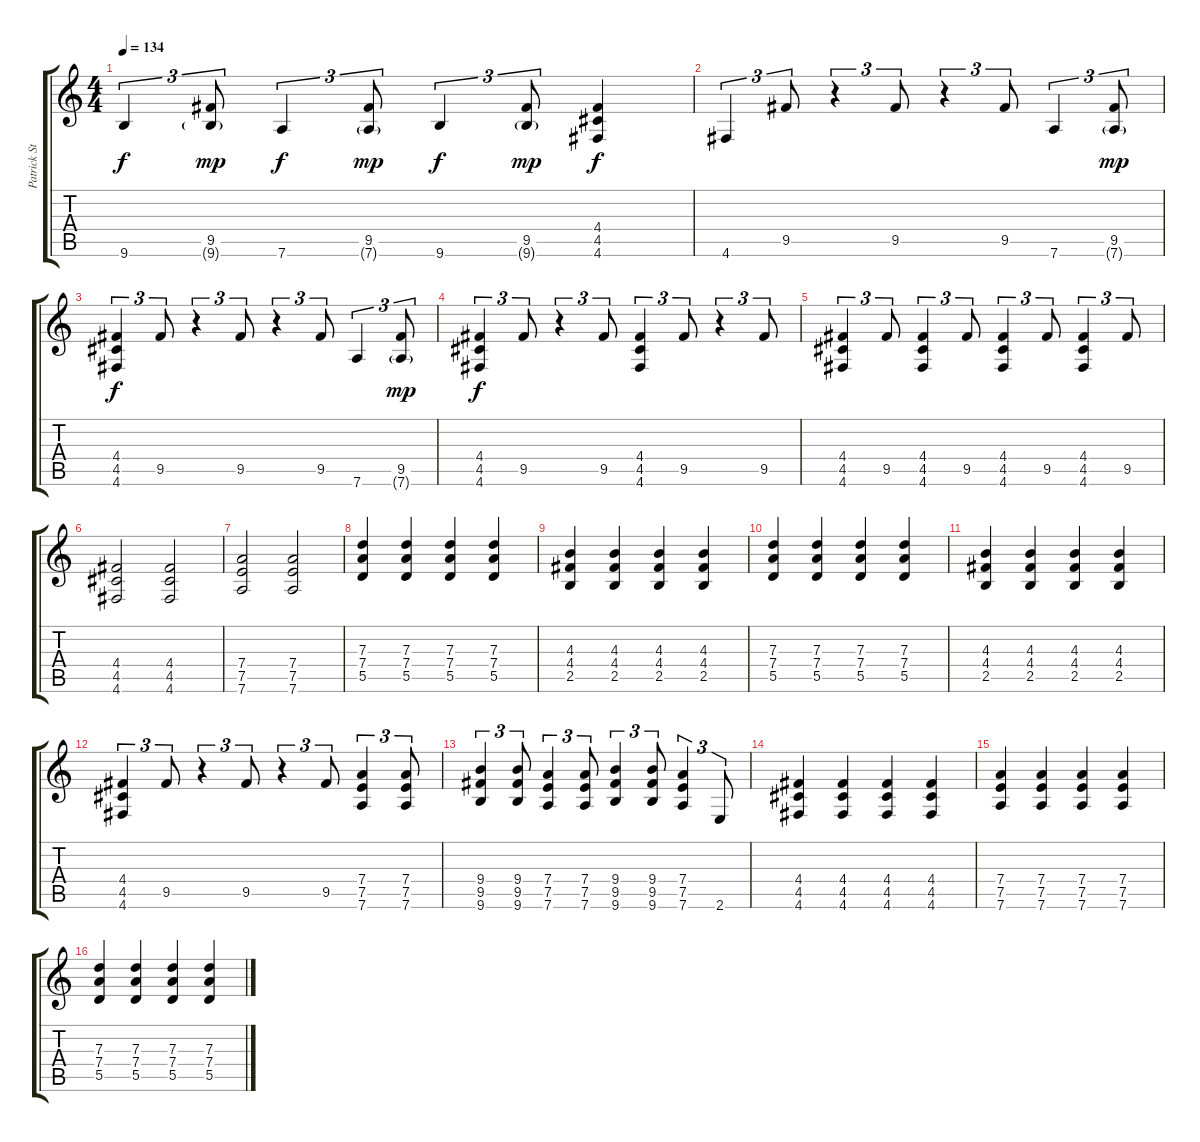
\track ("Patrick Stumph (Rythmn Guitar)" "Patrick St") {instrument overdrivenguitar}
\staff {score tabs}
\tuning (E4 B3 G3 D3 A2 D2) {hide}
\ts (4 4)
\tempo 134
\clef g2
\ks c
9.6.4{tu (3 2) dy f} (9.5 9.6{g}).8{tu (3 2) dy mp} 7.6.4{tu (3 2) dy f} (9.5 7.6{g}).8{tu (3 2) dy mp} 9.6.4{tu (3 2) dy f} (9.5 9.6{g}).8{tu (3 2) dy mp} (4.4 4.5 4.6).4{dy f} |
4.6.4{tu (3 2)} 9.5.8{tu (3 2)} r.4{tu (3 2)} 9.5.8{tu (3 2)} r.4{tu (3 2)} 9.5.8{tu (3 2)} 7.6.4{tu (3 2)} (9.5 7.6{g}).8{tu (3 2) dy mp} |
(4.4 4.5 4.6).4{tu (3 2) dy f} 9.5.8{tu (3 2)} r.4{tu (3 2)} 9.5.8{tu (3 2)} r.4{tu (3 2)} 9.5.8{tu (3 2)} 7.6.4{tu (3 2)} (9.5 7.6{g}).8{tu (3 2) dy mp} |
(4.4 4.5 4.6).4{tu (3 2) dy f} 9.5.8{tu (3 2)} r.4{tu (3 2)} 9.5.8{tu (3 2)} (4.4 4.5 4.6).4{tu (3 2)} 9.5.8{tu (3 2)} r.4{tu (3 2)} 9.5.8{tu (3 2)} |
(4.4 4.5 4.6).4{tu (3 2)} 9.5.8{tu (3 2)} (4.4 4.5 4.6).4{tu (3 2)} 9.5.8{tu (3 2)} (4.4 4.5 4.6).4{tu (3 2)} 9.5.8{tu (3 2)} (4.4 4.5 4.6).4{tu (3 2)} 9.5.8{tu (3 2)} |
(4.4 4.5 4.6).2 (4.4 4.5 4.6).2 |
(7.4 7.5 7.6).2 (7.4 7.5 7.6).2 |
(7.3 7.4 5.5).4 (7.3 7.4 5.5).4 (7.3 7.4 5.5).4 (7.3 7.4 5.5).4 |
(4.3 4.4 2.5).4 (4.3 4.4 2.5).4 (4.3 4.4 2.5).4 (4.3 4.4 2.5).4 |
(7.3 7.4 5.5).4 (7.3 7.4 5.5).4 (7.3 7.4 5.5).4 (7.3 7.4 5.5).4 |
(4.3 4.4 2.5).4 (4.3 4.4 2.5).4 (4.3 4.4 2.5).4 (4.3 4.4 2.5).4 |
(4.4 4.5 4.6).4{tu (3 2)} 9.5.8{tu (3 2)} r.4{tu (3 2)} 9.5.8{tu (3 2)} r.4{tu (3 2)} 9.5.8{tu (3 2)} (7.4 7.5 7.6).4{tu (3 2)} (7.4 7.5 7.6).8{tu (3 2)} |
(9.4 9.5 9.6).4{tu (3 2)} (9.4 9.5 9.6).8{tu (3 2)} (7.4 7.5 7.6).4{tu (3 2)} (7.4 7.5 7.6).8{tu (3 2)} (9.4 9.5 9.6).4{tu (3 2)} (9.4 9.5 9.6).8{tu (3 2)} (7.4 7.5 7.6).4{tu (3 2)} 2.6.8{tu (3 2)} |
(4.4 4.5 4.6).4 (4.4 4.5 4.6).4 (4.4 4.5 4.6).4 (4.4 4.5 4.6).4 |
(7.4 7.5 7.6).4 (7.4 7.5 7.6).4 (7.4 7.5 7.6).4 (7.4 7.5 7.6).4 |
(7.3 7.4 5.5).4 (7.3 7.4 5.5).4 (7.3 7.4 5.5).4 (7.3 7.4 5.5).4
